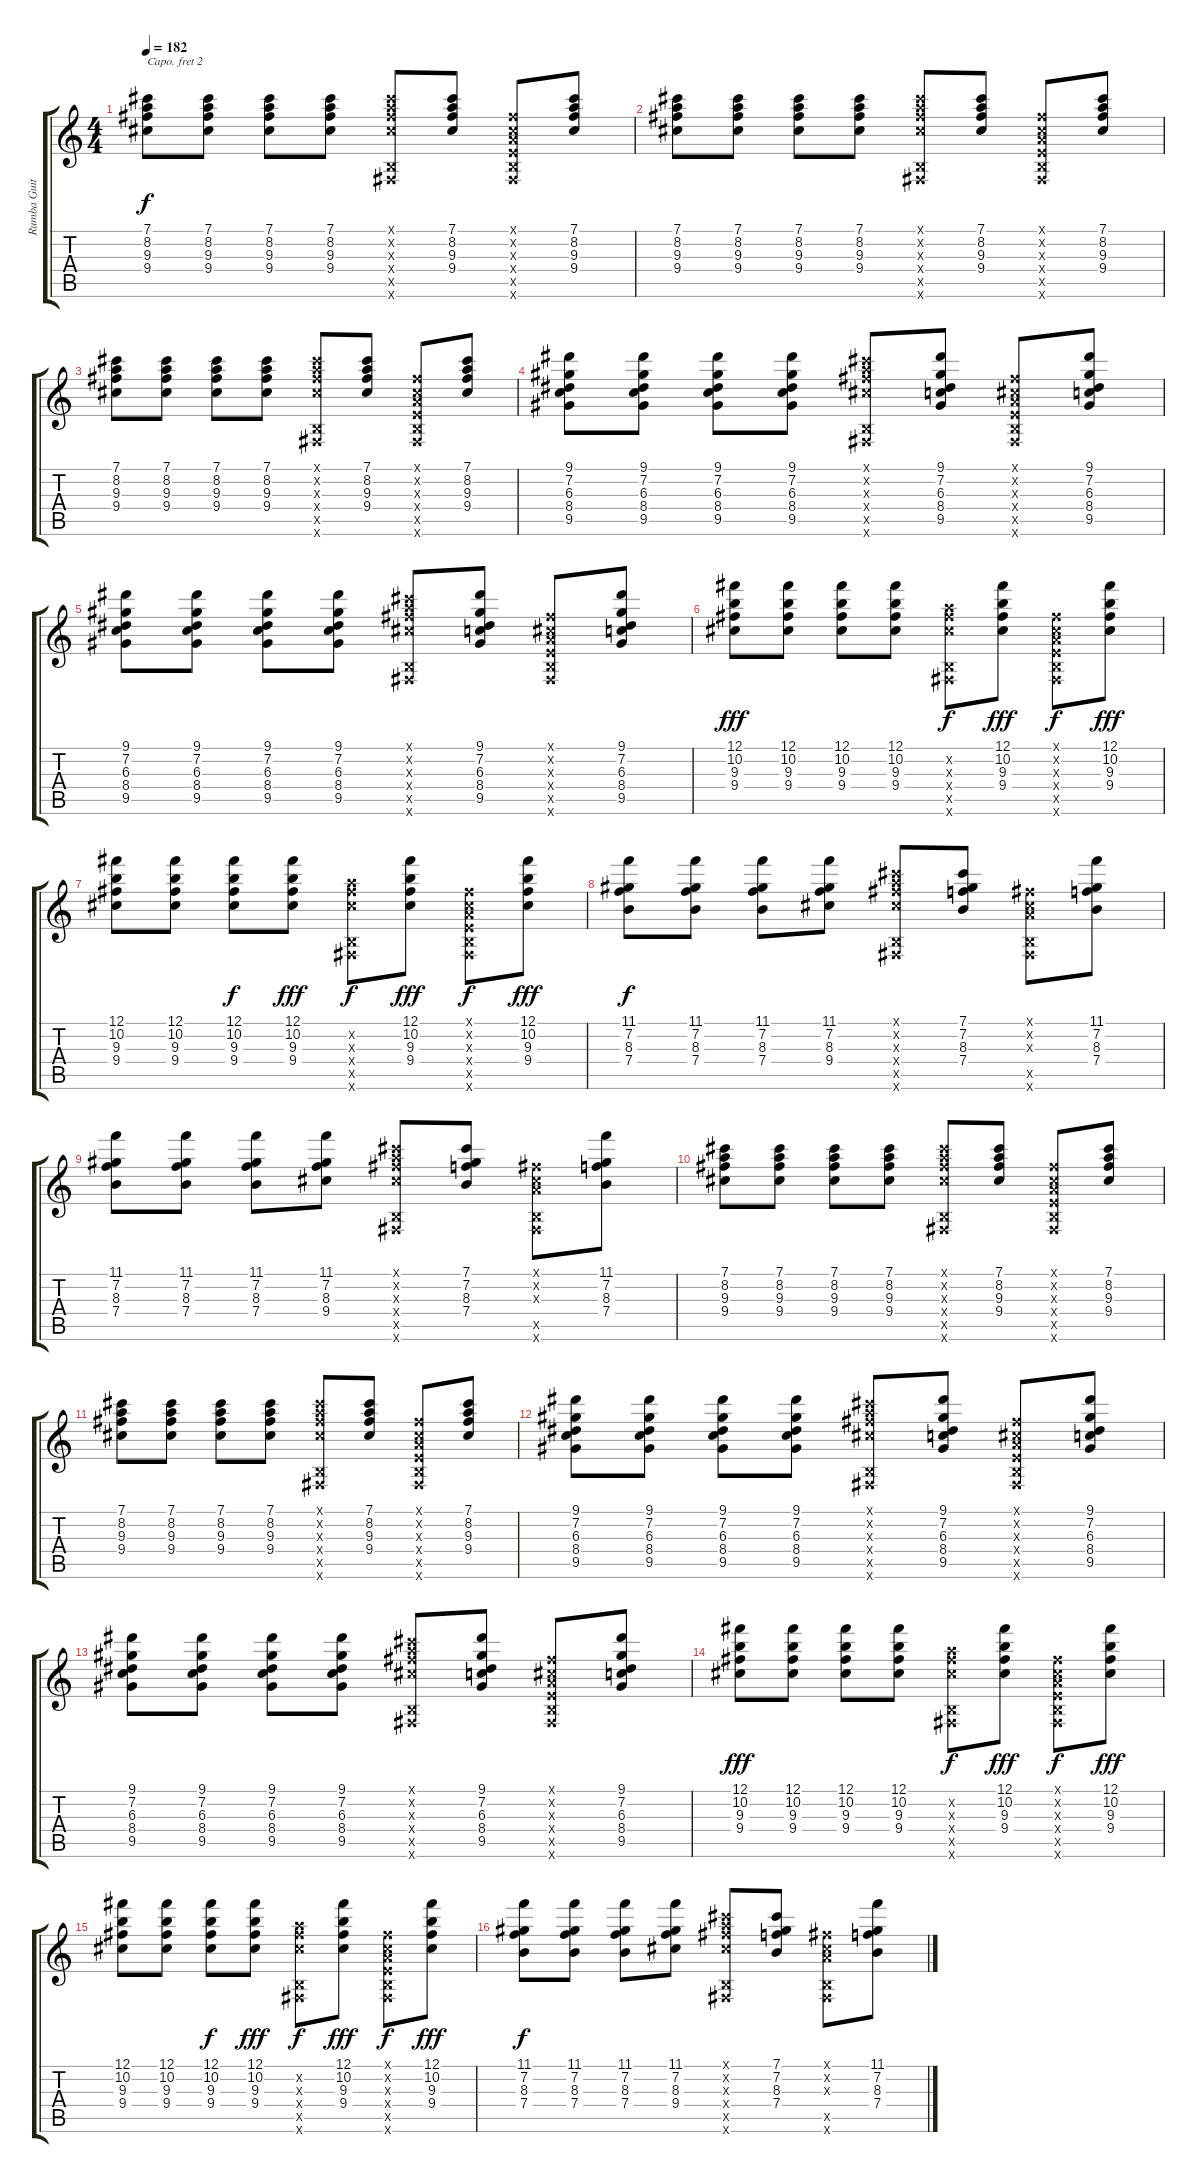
\track ("Rumba Guitar2" "Rumba Guit") {instrument acousticguitarnylon}
\staff {score tabs}
\capo 2
\tuning (E4 B3 G3 D3 A2 E2) {hide}
\ts (4 4)
\tempo 182
\clef g2
\ks c
(7.1 8.2 9.3 9.4).8{dy f} (7.1 8.2 9.3 9.4).8 (7.1 8.2 9.3 9.4).8 (7.1 8.2 9.3 9.4).8 (7.1{x} 8.2{x} 9.3{x} 9.4{x} 0.5{x} 0.6{x}).8 (7.1 8.2 9.3 9.4).8 (0.1{x} 0.2{x} 0.3{x} 0.4{x} 0.5{x} 0.6{x}).8 (7.1 8.2 9.3 9.4).8 |
(7.1 8.2 9.3 9.4).8 (7.1 8.2 9.3 9.4).8 (7.1 8.2 9.3 9.4).8 (7.1 8.2 9.3 9.4).8 (7.1{x} 8.2{x} 9.3{x} 9.4{x} 0.5{x} 0.6{x}).8 (7.1 8.2 9.3 9.4).8 (0.1{x} 0.2{x} 0.3{x} 0.4{x} 0.5{x} 0.6{x}).8 (7.1 8.2 9.3 9.4).8 |
(7.1 8.2 9.3 9.4).8 (7.1 8.2 9.3 9.4).8 (7.1 8.2 9.3 9.4).8 (7.1 8.2 9.3 9.4).8 (7.1{x} 8.2{x} 9.3{x} 9.4{x} 0.5{x} 0.6{x}).8 (7.1 8.2 9.3 9.4).8 (0.1{x} 0.2{x} 0.3{x} 0.4{x} 0.5{x} 0.6{x}).8 (7.1 8.2 9.3 9.4).8 |
(9.1 7.2 6.3 8.4 9.5).8 (9.1 7.2 6.3 8.4 9.5).8 (9.1 7.2 6.3 8.4 9.5).8 (9.1 7.2 6.3 8.4 9.5).8 (7.1{x} 8.2{x} 9.3{x} 9.4{x} 0.5{x} 0.6{x}).8 (9.1 7.2 6.3 8.4 9.5).8 (0.1{x} 0.2{x} 0.3{x} 0.4{x} 0.5{x} 0.6{x}).8 (9.1 7.2 6.3 8.4 9.5).8 |
(9.1 7.2 6.3 8.4 9.5).8 (9.1 7.2 6.3 8.4 9.5).8 (9.1 7.2 6.3 8.4 9.5).8 (9.1 7.2 6.3 8.4 9.5).8 (7.1{x} 8.2{x} 9.3{x} 9.4{x} 0.5{x} 0.6{x}).8 (9.1 7.2 6.3 8.4 9.5).8 (0.1{x} 0.2{x} 0.3{x} 0.4{x} 0.5{x} 0.6{x}).8 (9.1 7.2 6.3 8.4 9.5).8 |
(12.1 10.2 9.3 9.4).8{dy fff} (12.1 10.2 9.3 9.4).8 (12.1 10.2 9.3 9.4).8 (12.1 10.2 9.3 9.4).8 (8.2{x} 9.3{x} 9.4{x} 0.5{x} 0.6{x}).8{dy f} (12.1 10.2 9.3 9.4).8{dy fff} (0.1{x} 0.2{x} 0.3{x} 0.4{x} 0.5{x} 0.6{x}).8{dy f} (12.1 10.2 9.3 9.4).8{dy fff} |
(12.1 10.2 9.3 9.4).8 (12.1 10.2 9.3 9.4).8 (12.1 10.2 9.3 9.4).8{dy f} (12.1 10.2 9.3 9.4).8{dy fff} (8.2{x} 9.3{x} 9.4{x} 0.5{x} 0.6{x}).8{dy f} (12.1 10.2 9.3 9.4).8{dy fff} (0.1{x} 0.2{x} 0.3{x} 0.4{x} 0.5{x} 0.6{x}).8{dy f} (12.1 10.2 9.3 9.4).8{dy fff} |
(11.1 7.2 8.3 7.4).8{dy f} (11.1 7.2 8.3 7.4).8 (11.1 7.2 8.3 7.4).8 (11.1 7.2 8.3 9.4).8 (7.1{x} 8.2{x} 9.3{x} 9.4{x} 0.5{x} 0.6{x}).8 (7.1 7.2 8.3 7.4).8 (0.1{x} 0.2{x} 0.3{x} 0.5{x} 0.6{x}).8 (11.1 7.2 8.3 7.4).8 |
(11.1 7.2 8.3 7.4).8 (11.1 7.2 8.3 7.4).8 (11.1 7.2 8.3 7.4).8 (11.1 7.2 8.3 9.4).8 (7.1{x} 8.2{x} 9.3{x} 9.4{x} 0.5{x} 0.6{x}).8 (7.1 7.2 8.3 7.4).8 (0.1{x} 0.2{x} 0.3{x} 0.5{x} 0.6{x}).8 (11.1 7.2 8.3 7.4).8 |
(7.1 8.2 9.3 9.4).8 (7.1 8.2 9.3 9.4).8 (7.1 8.2 9.3 9.4).8 (7.1 8.2 9.3 9.4).8 (7.1{x} 8.2{x} 9.3{x} 9.4{x} 0.5{x} 0.6{x}).8 (7.1 8.2 9.3 9.4).8 (0.1{x} 0.2{x} 0.3{x} 0.4{x} 0.5{x} 0.6{x}).8 (7.1 8.2 9.3 9.4).8 |
(7.1 8.2 9.3 9.4).8 (7.1 8.2 9.3 9.4).8 (7.1 8.2 9.3 9.4).8 (7.1 8.2 9.3 9.4).8 (7.1{x} 8.2{x} 9.3{x} 9.4{x} 0.5{x} 0.6{x}).8 (7.1 8.2 9.3 9.4).8 (0.1{x} 0.2{x} 0.3{x} 0.4{x} 0.5{x} 0.6{x}).8 (7.1 8.2 9.3 9.4).8 |
(9.1 7.2 6.3 8.4 9.5).8 (9.1 7.2 6.3 8.4 9.5).8 (9.1 7.2 6.3 8.4 9.5).8 (9.1 7.2 6.3 8.4 9.5).8 (7.1{x} 8.2{x} 9.3{x} 9.4{x} 0.5{x} 0.6{x}).8 (9.1 7.2 6.3 8.4 9.5).8 (0.1{x} 0.2{x} 0.3{x} 0.4{x} 0.5{x} 0.6{x}).8 (9.1 7.2 6.3 8.4 9.5).8 |
(9.1 7.2 6.3 8.4 9.5).8 (9.1 7.2 6.3 8.4 9.5).8 (9.1 7.2 6.3 8.4 9.5).8 (9.1 7.2 6.3 8.4 9.5).8 (7.1{x} 8.2{x} 9.3{x} 9.4{x} 0.5{x} 0.6{x}).8 (9.1 7.2 6.3 8.4 9.5).8 (0.1{x} 0.2{x} 0.3{x} 0.4{x} 0.5{x} 0.6{x}).8 (9.1 7.2 6.3 8.4 9.5).8 |
(12.1 10.2 9.3 9.4).8{dy fff} (12.1 10.2 9.3 9.4).8 (12.1 10.2 9.3 9.4).8 (12.1 10.2 9.3 9.4).8 (8.2{x} 9.3{x} 9.4{x} 0.5{x} 0.6{x}).8{dy f} (12.1 10.2 9.3 9.4).8{dy fff} (0.1{x} 0.2{x} 0.3{x} 0.4{x} 0.5{x} 0.6{x}).8{dy f} (12.1 10.2 9.3 9.4).8{dy fff} |
(12.1 10.2 9.3 9.4).8 (12.1 10.2 9.3 9.4).8 (12.1 10.2 9.3 9.4).8{dy f} (12.1 10.2 9.3 9.4).8{dy fff} (8.2{x} 9.3{x} 9.4{x} 0.5{x} 0.6{x}).8{dy f} (12.1 10.2 9.3 9.4).8{dy fff} (0.1{x} 0.2{x} 0.3{x} 0.4{x} 0.5{x} 0.6{x}).8{dy f} (12.1 10.2 9.3 9.4).8{dy fff} |
(11.1 7.2 8.3 7.4).8{dy f} (11.1 7.2 8.3 7.4).8 (11.1 7.2 8.3 7.4).8 (11.1 7.2 8.3 9.4).8 (7.1{x} 8.2{x} 9.3{x} 9.4{x} 0.5{x} 0.6{x}).8 (7.1 7.2 8.3 7.4).8 (0.1{x} 0.2{x} 0.3{x} 0.5{x} 0.6{x}).8 (11.1 7.2 8.3 7.4).8
